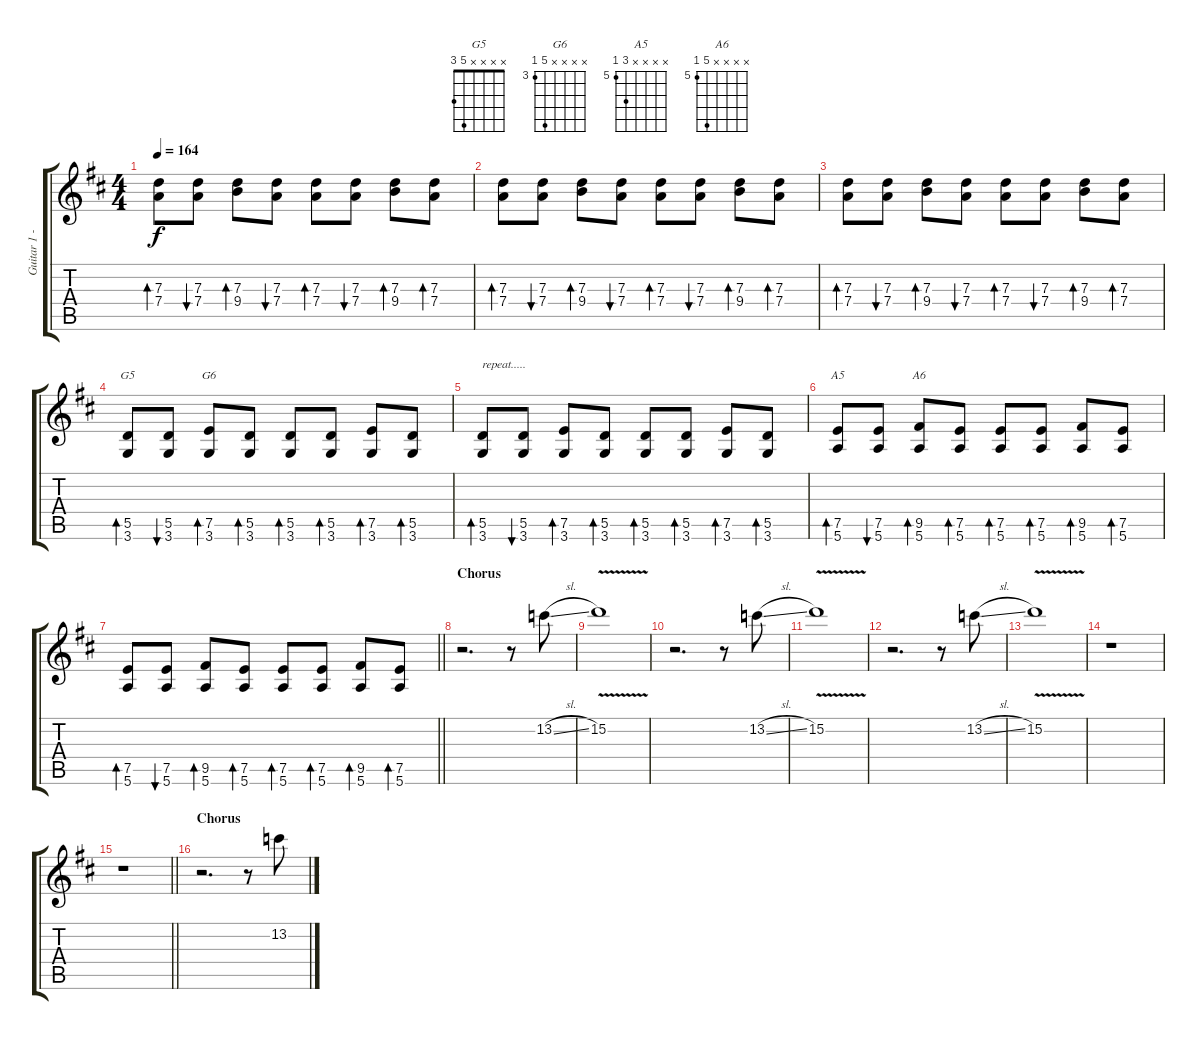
\track ("Guitar 1 - Frey" "Guitar 1 -") {instrument distortionguitar}
\staff {score tabs}
\tuning (E4 B3 G3 D3 A2 E2) {hide}
\chord ("G5" x x x x 5 3)
\chord ("G6" x x x x 7 3) {firstfret 3}
\chord ("A5" x x x x 7 5) {firstfret 5}
\chord ("A6" x x x x 9 5) {firstfret 5}
\ts (4 4)
\tempo 164
\clef g2
\ks d
(7.3 7.4).8{bd 30 dy f} (7.3 7.4).8{bu 30} (7.3 9.4).8{bd 30} (7.3 7.4).8{bu 30} (7.3 7.4).8{bd 30} (7.3 7.4).8{bu 30} (7.3 9.4).8{bd 30} (7.3 7.4).8{bd 30} |
(7.3 7.4).8{bd 30} (7.3 7.4).8{bu 30} (7.3 9.4).8{bd 30} (7.3 7.4).8{bu 30} (7.3 7.4).8{bd 30} (7.3 7.4).8{bu 30} (7.3 9.4).8{bd 30} (7.3 7.4).8{bd 30} |
(7.3 7.4).8{bd 30} (7.3 7.4).8{bu 30} (7.3 9.4).8{bd 30} (7.3 7.4).8{bu 30} (7.3 7.4).8{bd 30} (7.3 7.4).8{bu 30} (7.3 9.4).8{bd 30} (7.3 7.4).8{bd 30} |
(5.5 3.6).8{bd 30 ch "G5"} (5.5 3.6).8{bu 30} (7.5 3.6).8{bd 30 ch "G6"} (5.5 3.6).8{bd 30} (5.5 3.6).8{bd 30} (5.5 3.6).8{bd 30} (7.5 3.6).8{bd 30} (5.5 3.6).8{bd 30} |
(5.5 3.6).8{bd 30 txt "repeat....."} (5.5 3.6).8{bu 30} (7.5 3.6).8{bd 30} (5.5 3.6).8{bd 30} (5.5 3.6).8{bd 30} (5.5 3.6).8{bd 30} (7.5 3.6).8{bd 30} (5.5 3.6).8{bd 30} |
(7.5 5.6).8{bd 30 ch "A5"} (7.5 5.6).8{bu 30} (9.5 5.6).8{bd 30 ch "A6"} (7.5 5.6).8{bd 30} (7.5 5.6).8{bd 30} (7.5 5.6).8{bd 30} (9.5 5.6).8{bd 30} (7.5 5.6).8{bd 30} |
\barLineRight lightlight
(7.5 5.6).8{bd 30} (7.5 5.6).8{bu 30} (9.5 5.6).8{bd 30} (7.5 5.6).8{bd 30} (7.5 5.6).8{bd 30} (7.5 5.6).8{bd 30} (9.5 5.6).8{bd 30} (7.5 5.6).8{bd 30} |
\section ("" "Chorus")
r.2{d volume 16} r.8 13.2{sl}.8 |
15.2{v}.1 |
r.2{d} r.8 13.2{sl}.8 |
15.2{v}.1 |
r.2{d} r.8 13.2{sl}.8 |
15.2{v}.1 |
r.1 |
\barLineRight lightlight
r.1 |
\section ("" "Chorus")
r.2{d volume 16} r.8 13.2{sl}.8
